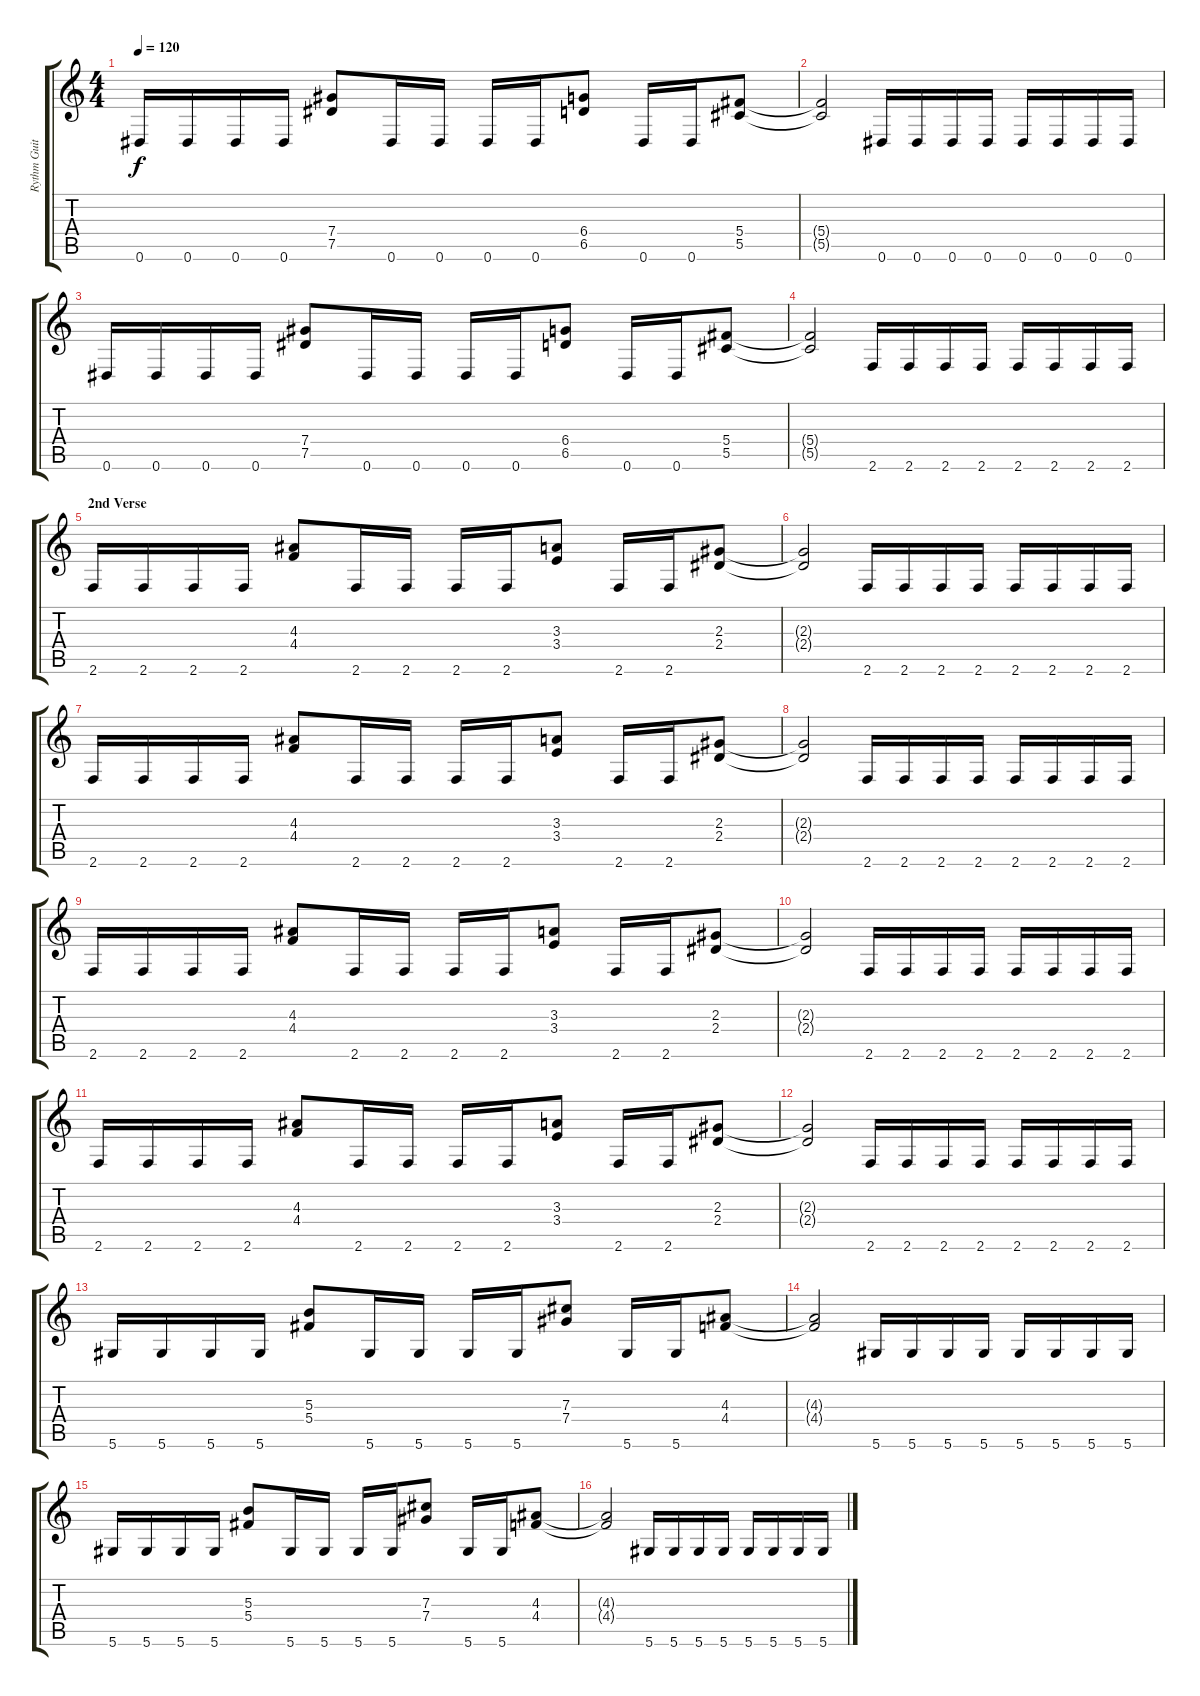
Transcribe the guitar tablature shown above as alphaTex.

\track ("Rythm Guitar (Dave Mustaine)" "Rythm Guit") {instrument distortionguitar}
\staff {score tabs}
\tuning (Eb4 Bb3 Gb3 Db3 Ab2 Eb2) {hide}
\ts (4 4)
\tempo 120
\clef g2
\ks c
0.6.16{dy f} 0.6.16 0.6.16 0.6.16 (7.4 7.5).8 0.6.16 0.6.16 0.6.16 0.6.16 (6.4 6.5).8 0.6.16 0.6.16 (5.4 5.5).8 |
(5.4{t} 5.5{t}).2 0.6.16 0.6.16 0.6.16 0.6.16 0.6.16 0.6.16 0.6.16 0.6.16 |
0.6.16 0.6.16 0.6.16 0.6.16 (7.4 7.5).8 0.6.16 0.6.16 0.6.16 0.6.16 (6.4 6.5).8 0.6.16 0.6.16 (5.4 5.5).8 |
(5.4{t} 5.5{t}).2 2.6.16 2.6.16 2.6.16 2.6.16 2.6.16 2.6.16 2.6.16 2.6.16 |
\section ("" "2nd Verse")
2.6.16 2.6.16 2.6.16 2.6.16 (4.3 4.4).8 2.6.16 2.6.16 2.6.16 2.6.16 (3.3 3.4).8 2.6.16 2.6.16 (2.3 2.4).8 |
(2.3{t} 2.4{t}).2 2.6.16 2.6.16 2.6.16 2.6.16 2.6.16 2.6.16 2.6.16 2.6.16 |
2.6.16 2.6.16 2.6.16 2.6.16 (4.3 4.4).8 2.6.16 2.6.16 2.6.16 2.6.16 (3.3 3.4).8 2.6.16 2.6.16 (2.3 2.4).8 |
(2.3{t} 2.4{t}).2 2.6.16 2.6.16 2.6.16 2.6.16 2.6.16 2.6.16 2.6.16 2.6.16 |
2.6.16 2.6.16 2.6.16 2.6.16 (4.3 4.4).8 2.6.16 2.6.16 2.6.16 2.6.16 (3.3 3.4).8 2.6.16 2.6.16 (2.3 2.4).8 |
(2.3{t} 2.4{t}).2 2.6.16 2.6.16 2.6.16 2.6.16 2.6.16 2.6.16 2.6.16 2.6.16 |
2.6.16 2.6.16 2.6.16 2.6.16 (4.3 4.4).8 2.6.16 2.6.16 2.6.16 2.6.16 (3.3 3.4).8 2.6.16 2.6.16 (2.3 2.4).8 |
(2.3{t} 2.4{t}).2 2.6.16 2.6.16 2.6.16 2.6.16 2.6.16 2.6.16 2.6.16 2.6.16 |
5.6.16 5.6.16 5.6.16 5.6.16 (5.3 5.4).8 5.6.16 5.6.16 5.6.16 5.6.16 (7.3 7.4).8 5.6.16 5.6.16 (4.3 4.4).8 |
(4.3{t} 4.4{t}).2 5.6.16 5.6.16 5.6.16 5.6.16 5.6.16 5.6.16 5.6.16 5.6.16 |
5.6.16 5.6.16 5.6.16 5.6.16 (5.3 5.4).8 5.6.16 5.6.16 5.6.16 5.6.16 (7.3 7.4).8 5.6.16 5.6.16 (4.3 4.4).8 |
(4.3{t} 4.4{t}).2 5.6.16 5.6.16 5.6.16 5.6.16 5.6.16 5.6.16 5.6.16 5.6.16
